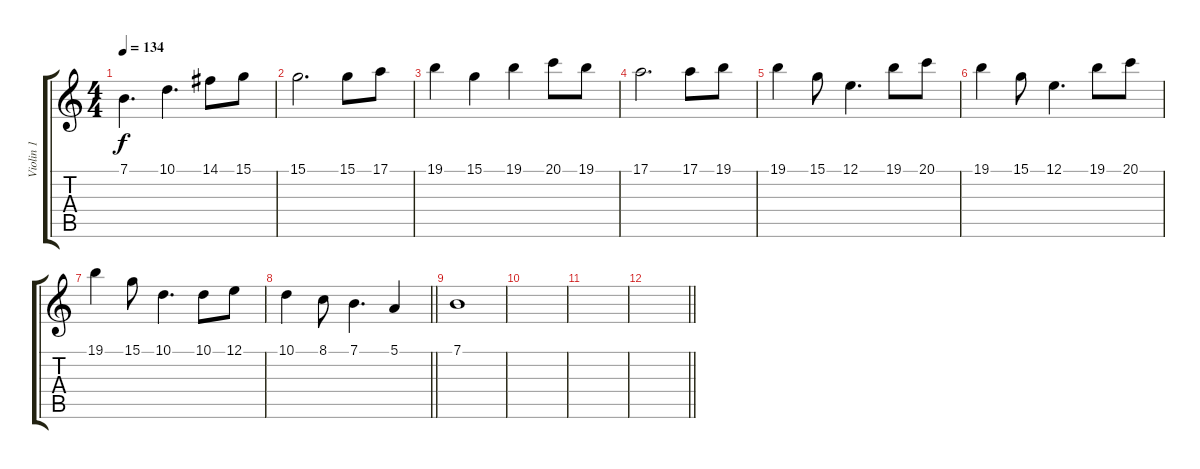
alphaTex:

\track ("Violin 1" "Violin 1") {instrument violin}
\staff {score tabs}
\tuning (E4 B3 G3 D3 A2 E2) {hide}
\ts (4 4)
\tempo 134
\clef g2
\ks c
7.1.4{d dy f} 10.1.4{d} 14.1.8 15.1.8 |
15.1.2{d} 15.1.8 17.1.8 |
19.1.4 15.1.4 19.1.4 20.1.8 19.1.8 |
17.1.2{d} 17.1.8 19.1.8 |
19.1.4 15.1.8 12.1.4{d} 19.1.8 20.1.8 |
19.1.4 15.1.8 12.1.4{d} 19.1.8 20.1.8 |
19.1.4 15.1.8 10.1.4{d} 10.1.8 12.1.8 |
\barLineRight lightlight
10.1.4 8.1.8 7.1.4{d} 5.1.4 |
7.1.1 |
|
|
\barLineRight lightlight
